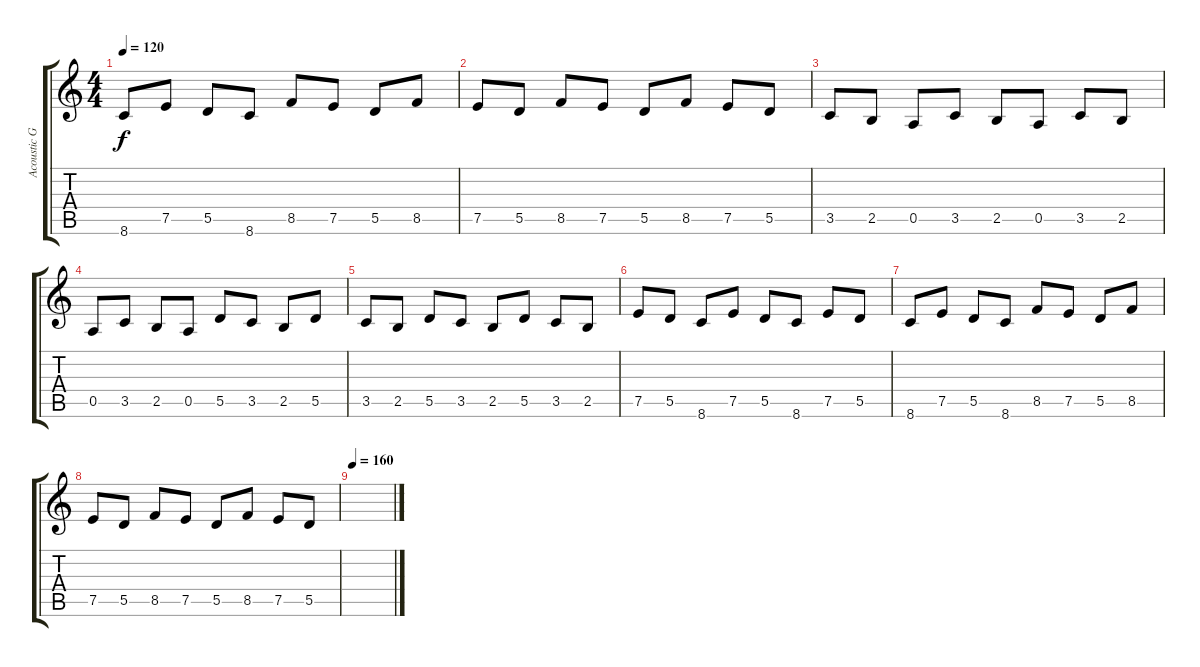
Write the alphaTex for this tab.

\track ("Acoustic Guitar II" "Acoustic G") {instrument acousticguitarnylon}
\staff {score tabs}
\tuning (E4 B3 G3 D3 A2 E2) {hide}
\ts (4 4)
\tempo 120
\clef g2
\ks c
8.6.8{dy f} 7.5.8 5.5.8 8.6.8 8.5.8 7.5.8 5.5.8 8.5.8 |
7.5.8 5.5.8 8.5.8 7.5.8 5.5.8 8.5.8 7.5.8 5.5.8 |
3.5.8 2.5.8 0.5.8 3.5.8 2.5.8 0.5.8 3.5.8 2.5.8 |
0.5.8 3.5.8 2.5.8 0.5.8 5.5.8 3.5.8 2.5.8 5.5.8 |
3.5.8 2.5.8 5.5.8 3.5.8 2.5.8 5.5.8 3.5.8 2.5.8 |
7.5.8 5.5.8 8.6.8 7.5.8 5.5.8 8.6.8 7.5.8 5.5.8 |
8.6.8 7.5.8 5.5.8 8.6.8 8.5.8 7.5.8 5.5.8 8.5.8 |
7.5.8 5.5.8 8.5.8 7.5.8 5.5.8 8.5.8 7.5.8 5.5.8 |
\tempo 160
